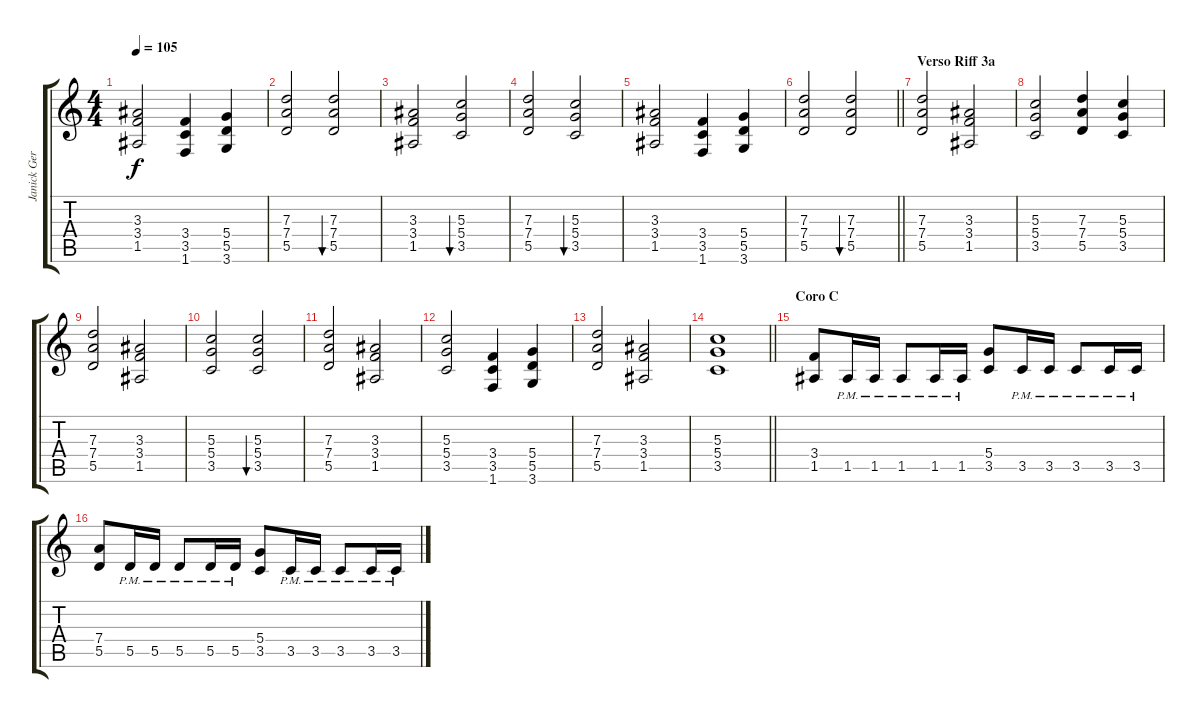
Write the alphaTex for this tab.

\track ("Janick Gers" "Janick Ger") {instrument distortionguitar}
\staff {score tabs}
\tuning (E4 B3 G3 D3 A2 E2) {hide}
\ts (4 4)
\tempo 105
\clef g2
\ks c
(3.3 3.4 1.5).2{dy f} (3.4 3.5 1.6).4 (5.4 5.5 3.6).4 |
(7.3 7.4 5.5).2 (7.3 7.4 5.5).2{bu 30} |
(3.3 3.4 1.5).2 (5.3 5.4 3.5).2{bu 30} |
(7.3 7.4 5.5).2 (5.3 5.4 3.5).2{bu 30} |
(3.3 3.4 1.5).2 (3.4 3.5 1.6).4 (5.4 5.5 3.6).4 |
\barLineRight lightlight
(7.3 7.4 5.5).2 (7.3 7.4 5.5).2{bu 30} |
\section ("" "Verso Riff 3a")
(7.3 7.4 5.5).2 (3.3 3.4 1.5).2 |
(5.3 5.4 3.5).2 (7.3 7.4 5.5).4 (5.3 5.4 3.5).4 |
(7.3 7.4 5.5).2 (3.3 3.4 1.5).2 |
(5.3 5.4 3.5).2 (5.3 5.4 3.5).2{bu 30} |
(7.3 7.4 5.5).2 (3.3 3.4 1.5).2 |
(5.3 5.4 3.5).2 (3.4 3.5 1.6).4 (5.4 5.5 3.6).4 |
(7.3 7.4 5.5).2 (3.3 3.4 1.5).2 |
\barLineRight lightlight
(5.3 5.4 3.5).1 |
\section ("" "Coro C")
(3.4 1.5).8 1.5{pm}.16 1.5{pm}.16 1.5{pm}.8 1.5{pm}.16 1.5{pm}.16 (5.4 3.5).8 3.5{pm}.16 3.5{pm}.16 3.5{pm}.8 3.5{pm}.16 3.5{pm}.16 |
(7.4 5.5).8 5.5{pm}.16 5.5{pm}.16 5.5{pm}.8 5.5{pm}.16 5.5{pm}.16 (5.4 3.5).8 3.5{pm}.16 3.5{pm}.16 3.5{pm}.8 3.5{pm}.16 3.5{pm}.16
